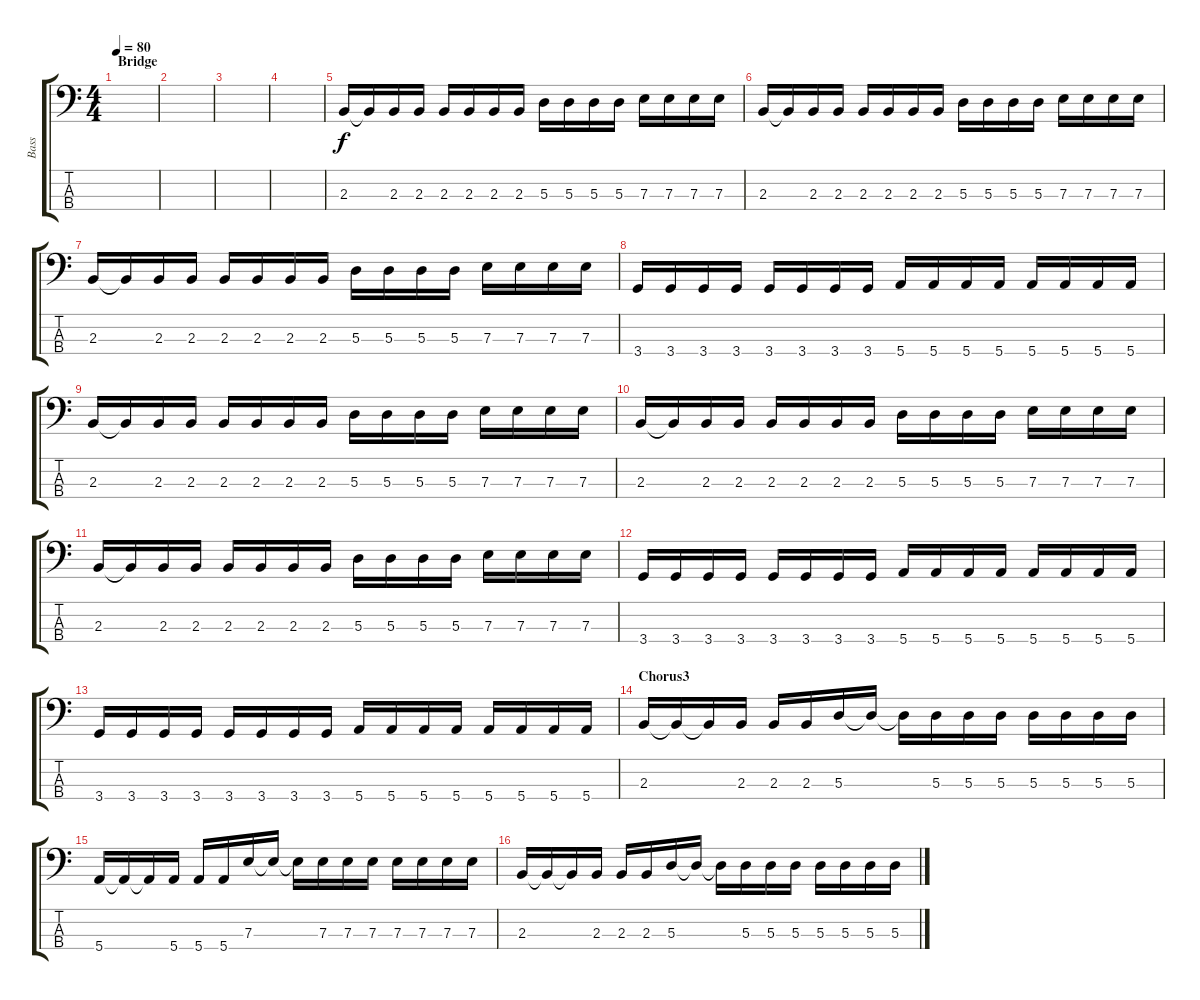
\track ("Bass" "Bass") {instrument electricbasspick}
\staff {score tabs}
\tuning (G2 D2 A1 E1) {hide}
\ts (4 4)
\section ("" "Bridge")
\tempo 80
\clef f4
\ks c
|
|
|
|
2.3.16 2.3{t}.16 2.3.16 2.3.16 2.3.16 2.3.16 2.3.16 2.3.16 5.3.16 5.3.16 5.3.16 5.3.16 7.3.16 7.3.16 7.3.16 7.3.16 |
2.3.16 2.3{t}.16 2.3.16 2.3.16 2.3.16 2.3.16 2.3.16 2.3.16 5.3.16 5.3.16 5.3.16 5.3.16 7.3.16 7.3.16 7.3.16 7.3.16 |
2.3.16 2.3{t}.16 2.3.16 2.3.16 2.3.16 2.3.16 2.3.16 2.3.16 5.3.16 5.3.16 5.3.16 5.3.16 7.3.16 7.3.16 7.3.16 7.3.16 |
3.4.16 3.4.16 3.4.16 3.4.16 3.4.16 3.4.16 3.4.16 3.4.16 5.4.16 5.4.16 5.4.16 5.4.16 5.4.16 5.4.16 5.4.16 5.4.16 |
2.3.16 2.3{t}.16 2.3.16 2.3.16 2.3.16 2.3.16 2.3.16 2.3.16 5.3.16 5.3.16 5.3.16 5.3.16 7.3.16 7.3.16 7.3.16 7.3.16 |
2.3.16 2.3{t}.16 2.3.16 2.3.16 2.3.16 2.3.16 2.3.16 2.3.16 5.3.16 5.3.16 5.3.16 5.3.16 7.3.16 7.3.16 7.3.16 7.3.16 |
2.3.16 2.3{t}.16 2.3.16 2.3.16 2.3.16 2.3.16 2.3.16 2.3.16 5.3.16 5.3.16 5.3.16 5.3.16 7.3.16 7.3.16 7.3.16 7.3.16 |
3.4.16 3.4.16 3.4.16 3.4.16 3.4.16 3.4.16 3.4.16 3.4.16 5.4.16 5.4.16 5.4.16 5.4.16 5.4.16 5.4.16 5.4.16 5.4.16 |
3.4.16 3.4.16 3.4.16 3.4.16 3.4.16 3.4.16 3.4.16 3.4.16 5.4.16 5.4.16 5.4.16 5.4.16 5.4.16 5.4.16 5.4.16 5.4.16 |
\section ("" "Chorus3")
2.3.16 2.3{t}.16 2.3{t}.16 2.3.16 2.3.16 2.3.16 5.3.16 5.3{t}.16 5.3{t}.16 5.3.16 5.3.16 5.3.16 5.3.16 5.3.16 5.3.16 5.3.16 |
5.4.16 5.4{t}.16 5.4{t}.16 5.4.16 5.4.16 5.4.16 7.3.16 7.3{t}.16 7.3{t}.16 7.3.16 7.3.16 7.3.16 7.3.16 7.3.16 7.3.16 7.3.16 |
2.3.16 2.3{t}.16 2.3{t}.16 2.3.16 2.3.16 2.3.16 5.3.16 5.3{t}.16 5.3{t}.16 5.3.16 5.3.16 5.3.16 5.3.16 5.3.16 5.3.16 5.3.16
